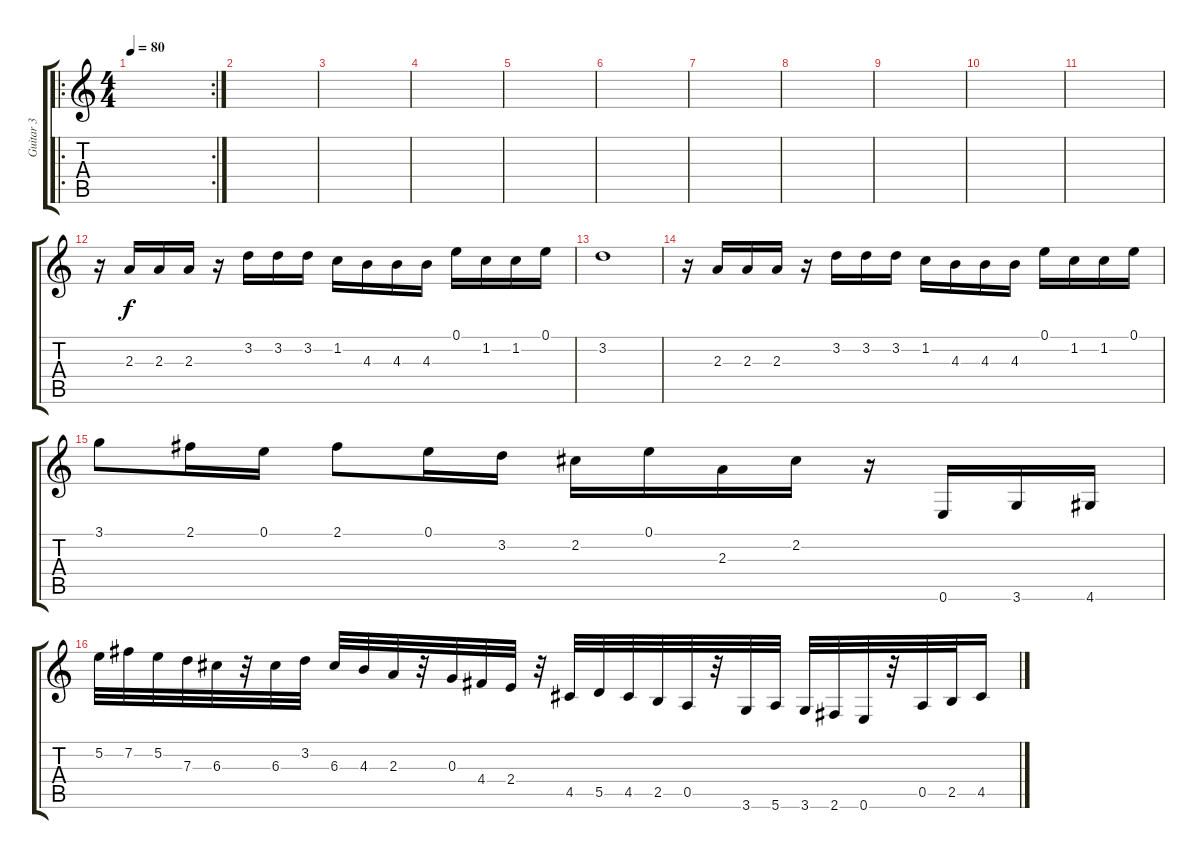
\track ("Guitar 3" "Guitar 3") {instrument acousticguitarsteel}
\staff {score tabs}
\tuning (E4 B3 G3 D3 A2 E2) {hide}
\ro
\rc 2
\ts (4 4)
\tempo 80
\clef g2
\ks c
|
|
|
|
|
|
|
|
|
|
|
r.16 2.3.16 2.3.16 2.3.16 r.16 3.2.16 3.2.16 3.2.16 1.2.16 4.3.16 4.3.16 4.3.16 0.1.16 1.2.16 1.2.16 0.1.16 |
3.2.1 |
r.16 2.3.16 2.3.16 2.3.16 r.16 3.2.16 3.2.16 3.2.16 1.2.16 4.3.16 4.3.16 4.3.16 0.1.16 1.2.16 1.2.16 0.1.16 |
3.1.8 2.1.16 0.1.16 2.1.8 0.1.16 3.2.16 2.2.16 0.1.16 2.3.16 2.2.16 r.16 0.6.16 3.6.16 4.6.16 |
5.2.32 7.2.32 5.2.32 7.3.32 6.3.32 r.32 6.3.32 3.2.32 6.3.32 4.3.32 2.3.32 r.32 0.3.32 4.4.32 2.4.32 r.32 4.5.32 5.5.32 4.5.32 2.5.32 0.5.32 r.32 3.6.32 5.6.32 3.6.32 2.6.32 0.6.32 r.32 0.5.32 2.5.32 4.5.16
